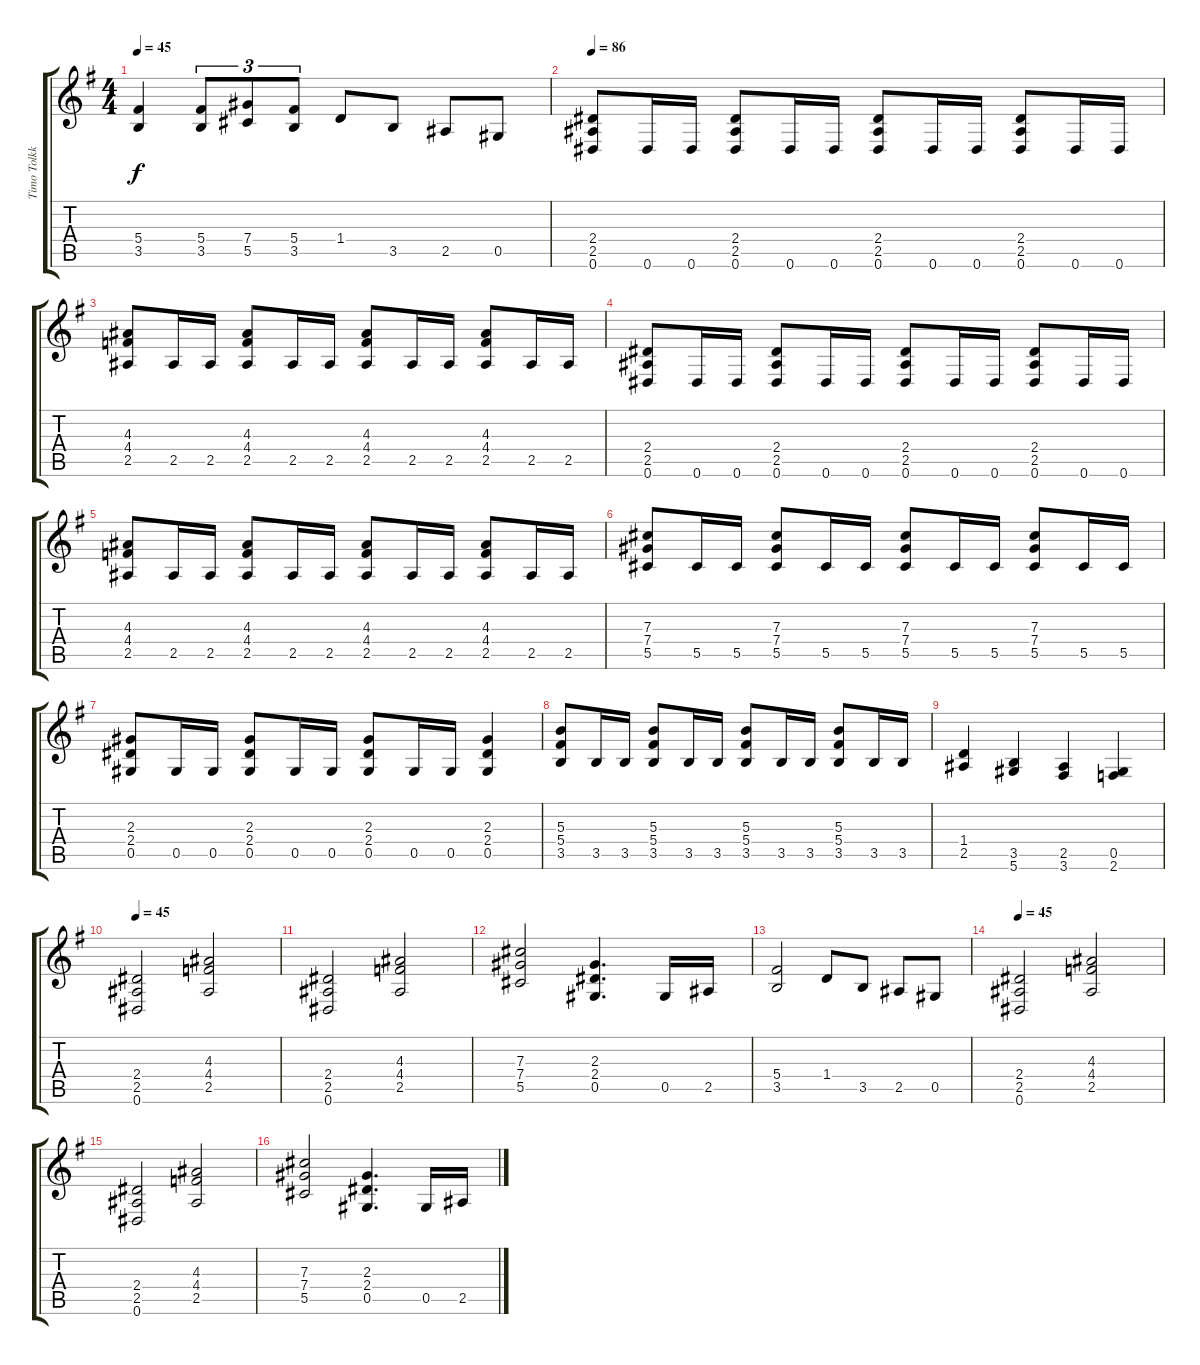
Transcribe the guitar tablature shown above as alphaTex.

\track ("Timo Tolkki" "Timo Tolkk") {instrument distortionguitar}
\staff {score tabs}
\tuning (Eb4 Bb3 Gb3 Db3 Ab2 Eb2) {hide}
\ts (4 4)
\tempo 45
\clef g2
\ks g
(5.4 3.5).4{dy f} (5.4 3.5).8{tu (3 2)} (7.4 5.5).8{tu (3 2)} (5.4 3.5).8{tu (3 2)} 1.4.8 3.5.8 2.5.8 0.5.8 |
\tempo 86
(2.4 2.5 0.6).8 0.6.16 0.6.16 (2.4 2.5 0.6).8 0.6.16 0.6.16 (2.4 2.5 0.6).8 0.6.16 0.6.16 (2.4 2.5 0.6).8 0.6.16 0.6.16 |
(4.3 4.4 2.5).8 2.5.16 2.5.16 (4.3 4.4 2.5).8 2.5.16 2.5.16 (4.3 4.4 2.5).8 2.5.16 2.5.16 (4.3 4.4 2.5).8 2.5.16 2.5.16 |
(2.4 2.5 0.6).8 0.6.16 0.6.16 (2.4 2.5 0.6).8 0.6.16 0.6.16 (2.4 2.5 0.6).8 0.6.16 0.6.16 (2.4 2.5 0.6).8 0.6.16 0.6.16 |
(4.3 4.4 2.5).8 2.5.16 2.5.16 (4.3 4.4 2.5).8 2.5.16 2.5.16 (4.3 4.4 2.5).8 2.5.16 2.5.16 (4.3 4.4 2.5).8 2.5.16 2.5.16 |
(7.3 7.4 5.5).8 5.5.16 5.5.16 (7.3 7.4 5.5).8 5.5.16 5.5.16 (7.3 7.4 5.5).8 5.5.16 5.5.16 (7.3 7.4 5.5).8 5.5.16 5.5.16 |
(2.3 2.4 0.5).8 0.5.16 0.5.16 (2.3 2.4 0.5).8 0.5.16 0.5.16 (2.3 2.4 0.5).8 0.5.16 0.5.16 (2.3 2.4 0.5).4 |
(5.3 5.4 3.5).8 3.5.16 3.5.16 (5.3 5.4 3.5).8 3.5.16 3.5.16 (5.3 5.4 3.5).8 3.5.16 3.5.16 (5.3 5.4 3.5).8 3.5.16 3.5.16 |
(1.4 2.5).4 (3.5 5.6).4 (2.5 3.6).4 (0.5 2.6).4 |
\tempo 45
(2.4 2.5 0.6).2 (4.3 4.4 2.5).2 |
(2.4 2.5 0.6).2 (4.3 4.4 2.5).2 |
(7.3 7.4 5.5).2 (2.3 2.4 0.5).4{d} 0.5.16 2.5.16 |
(5.4 3.5).2 1.4.8 3.5.8 2.5.8 0.5.8 |
\tempo 45
(2.4 2.5 0.6).2 (4.3 4.4 2.5).2 |
(2.4 2.5 0.6).2 (4.3 4.4 2.5).2 |
(7.3 7.4 5.5).2 (2.3 2.4 0.5).4{d} 0.5.16 2.5.16
